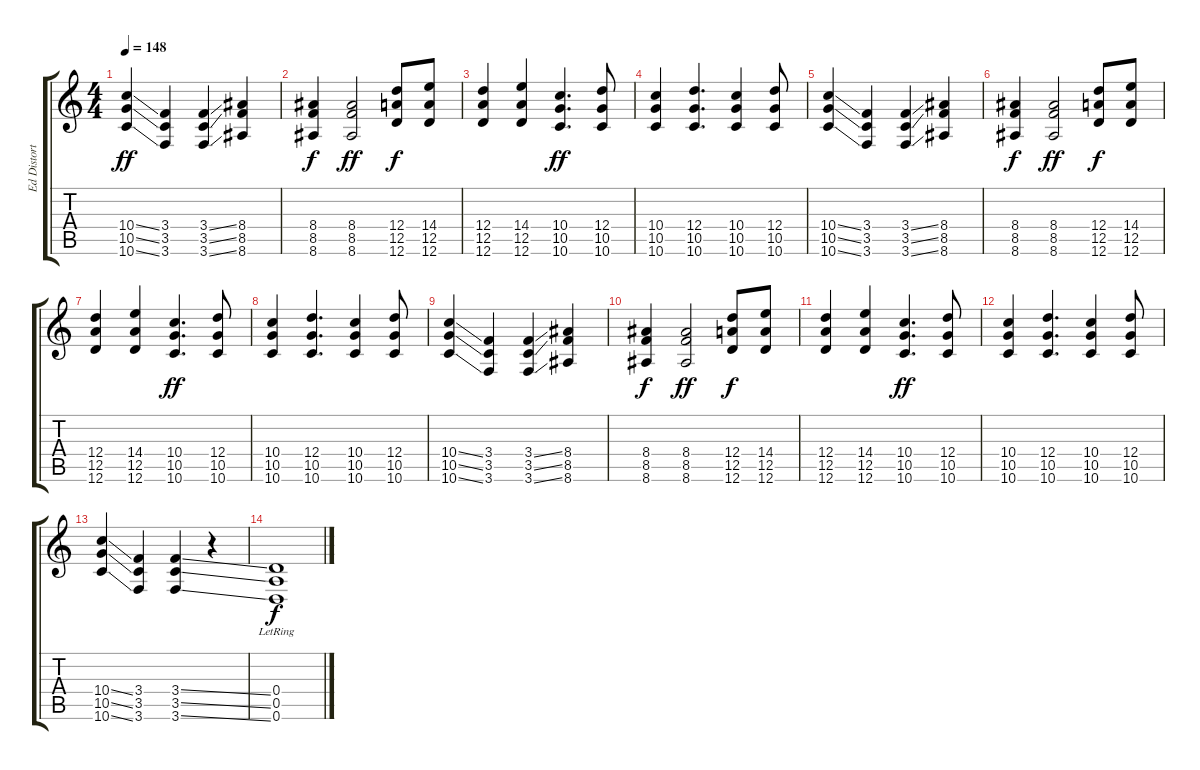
\track ("Ed Distortion" "Ed Distort") {instrument distortionguitar}
\staff {score tabs}
\tuning (E4 B3 G3 D3 A2 D2) {hide}
\ts (4 4)
\tempo 148
\clef g2
\ks c
(10.4{ss} 10.5{ss} 10.6{ss}).4{dy ff} (3.4 3.5 3.6).4 (3.4{ss} 3.5{ss} 3.6{ss}).4 (8.4 8.5 8.6).4 |
(8.4 8.5 8.6).4{dy f} (8.4 8.5 8.6).2{dy ff} (12.4 12.5 12.6).8{dy f} (14.4 12.5 12.6).8 |
(12.4 12.5 12.6).4 (14.4 12.5 12.6).4 (10.4 10.5 10.6).4{d dy ff} (12.4 10.5 10.6).8 |
(10.4 10.5 10.6).4 (12.4 10.5 10.6).4{d} (10.4 10.5 10.6).4 (12.4 10.5 10.6).8 |
(10.4{ss} 10.5{ss} 10.6{ss}).4 (3.4 3.5 3.6).4 (3.4{ss} 3.5{ss} 3.6{ss}).4 (8.4 8.5 8.6).4 |
(8.4 8.5 8.6).4{dy f} (8.4 8.5 8.6).2{dy ff} (12.4 12.5 12.6).8{dy f} (14.4 12.5 12.6).8 |
(12.4 12.5 12.6).4 (14.4 12.5 12.6).4 (10.4 10.5 10.6).4{d dy ff} (12.4 10.5 10.6).8 |
(10.4 10.5 10.6).4 (12.4 10.5 10.6).4{d} (10.4 10.5 10.6).4 (12.4 10.5 10.6).8 |
(10.4{ss} 10.5{ss} 10.6{ss}).4 (3.4 3.5 3.6).4 (3.4{ss} 3.5{ss} 3.6{ss}).4 (8.4 8.5 8.6).4 |
(8.4 8.5 8.6).4{dy f} (8.4 8.5 8.6).2{dy ff} (12.4 12.5 12.6).8{dy f} (14.4 12.5 12.6).8 |
(12.4 12.5 12.6).4 (14.4 12.5 12.6).4 (10.4 10.5 10.6).4{d dy ff} (12.4 10.5 10.6).8 |
(10.4 10.5 10.6).4 (12.4 10.5 10.6).4{d} (10.4 10.5 10.6).4 (12.4 10.5 10.6).8 |
(10.4{ss} 10.5{ss} 10.6{ss}).4 (3.4 3.5 3.6).4 (3.4{ss} 3.5{ss} 3.6{ss}).4 r.4 |
(0.4{lr} 0.5 0.6).1{dy f}
